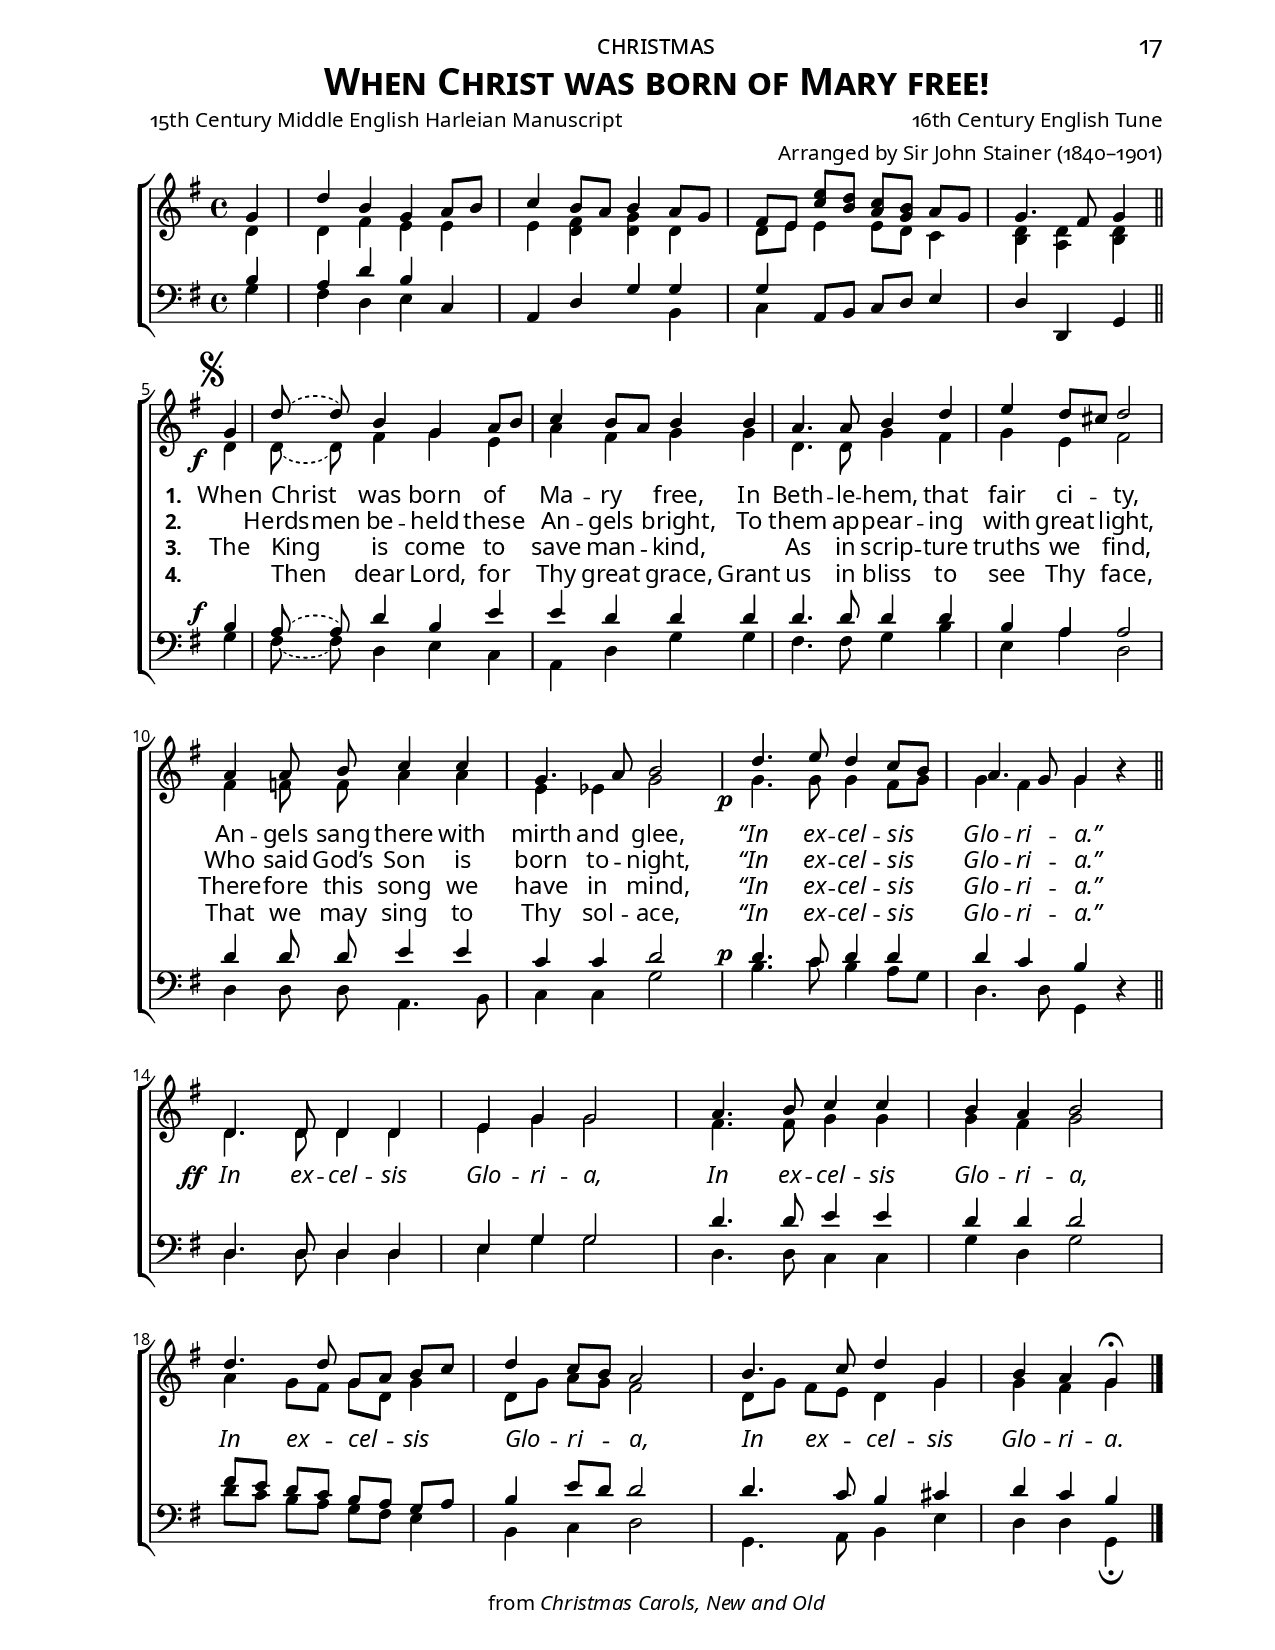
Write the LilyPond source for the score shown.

\version "2.14.2"
\include "util.ly"
\header {
  title = \markup{\override #'(font-name . "Garamond Premier Pro Semibold"){ \abs-fontsize #18 \smallCapsOldStyle"When Christ was born of Mary free!"}}
  poet = \markup\oldStyleNum"15th Century Middle English Harleian Manuscript"
  composer = \markup\oldStyleNum"16th Century English Tune"
  arranger = \markup\oldStyleNum"Arranged by Sir John Stainer (1840–1901)"
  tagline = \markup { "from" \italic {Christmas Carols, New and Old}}
}
\paper {
  paper-height = 11\in
  paper-width = 8.5\in
  indent = 0\in
  %system-system-spacing = #'((basic-distance . 10) (padding . 0))
  system-system-spacing =
    #'((basic-distance . 0)
       (minimum-distance . 0)
       (padding . -3)
       (stretchability . 100))
  ragged-last-bottom = ##f
  ragged-bottom = ##f
  two-sided = ##t
  inner-margin = 1\in
  outer-margin = 0.75\in
  top-margin = 0.26\in
  bottom-margin = 0.25\in
  first-page-number = #017
  print-first-page-number = ##t
  headerLine = \markup{\override #'(font-name . "Garamond Premier Pro") \smallCapsOldStyle"christmas"}
  oddHeaderMarkup = \markup\fill-line{
     \override #'(font-name . "Garamond Premier Pro")\abs-fontsize #12.5
     \combine 
        \fill-line{"" \on-the-fly #print-page-number-check-first
        \oldStylePageNum""
        }
        \fill-line{\headerLine}
  }
  evenHeaderMarkup = \markup {
     \override #'(font-name . "Garamond Premier Pro")\abs-fontsize #12.5
     \combine
        \on-the-fly #print-page-number-check-first
        \oldStylePageNum""
        \fill-line{\headerLine}
  }
}
#(set-global-staff-size 18) \paper{ #(define fonts (make-pango-font-tree "Garamond Premier Pro" "Garamond Premier Pro" "Garamond Premier Pro" (/ 18 20))) }
global = {
  \key g \major
  \time 4/4
  \autoBeamOff
  \override DynamicLineSpanner #'staff-padding = #0.0
  \override DynamicLineSpanner #'Y-extent = #'(1 . 1)
  \override DynamicText #'X-offset = #-3.5
}

sopMusic = \relative c'' {
  \partial 4 g4 |
  d' b g a8[ b] |
  c4 b8[ a] b4 a8[ g] |
  fis[ e] <e' c>[ <d b>] <c a>[ <b g>] a[ g] |
  \partial 4*3 g4. fis8 g4 | \break
  
  \mark \markup {\musicglyph #"scripts.segno"} \partial 4 g4_\f |
  \slurDashed d'8\noBeam(d) \slurSolid b4 g a8[ b] |
  c4 b8[ a] b4 b |
  a4. a8 b4 d |
  
  e d8[ cis] d2 |
  a4 a8\noBeam b8 c4 c |
  g4. a8 b2 |
  d4._\p e8 d4 c8[ b] |
  
  a4. g8 g4 b4\rest | \bar "||" \break
  d,4. d8 d4 d |
  e g g2 |
  a4. b8 c4 c |
  
  b a b2 | \break
  d4. d8 g,8[ a] b[ c] |
  d4 c8[ b] a2 |
  b4. c8 d4 g, |
  \partial 4*3 b a g4\fermata \bar "|."
  
}
sopWords = \lyricmode {
  
}

altoMusic = \relative c' {
  d4 |
  d fis e e |
  e <d fis> <d g> d |
  d8[ e] e4 e8[ d] c4 |
  <b d> <a d> <b d> |
  
  d |
  \slurDashed d8\noBeam( d) \slurSolid fis4 g e |
  a fis g g |
  d4. d8 g4 fis |
  
  g e fis2 |
  fis4 f8\noBeam f a4 a |
  e ees g2 |
  g4. g8 g4 fis8[ g] |
  
  g4 fis g s | \bar "||"
  d4. d8 d4 d |
  e g g2 |
  fis4. fis8 g4 g |
  
  g fis g2 |
  a4 g8[ fis] g[ d] g4 |
  d8[ g] a[ g] fis2 |
  d8[ g] fis[ e] d4 g |
  
  g fis g \bar "|."
}
altoWords = {
  \dropLyricsVI
  \lyricmode {
    \repeat unfold 16 { \skip 1 }
    \set stanza = #"1. "
    When Christ was born of Ma -- ry free,
    In Beth -- le -- hem, that fair ci -- ty,
    An -- gels sang there with mirth and glee,
    \markup\italic “In \markup\italic ex -- \markup\italic cel -- \markup\italic sis \markup\italic Glo -- \markup\italic ri -- \markup\italic a.”
  }
  \set stanza = \markup\dynamic"ff "
  \lyricmode {
    \dropLyricsIV
    \markup\italic In \markup\italic ex -- \markup\italic cel -- \markup\italic sis \markup\italic Glo -- \markup\italic ri -- \markup\italic a,
    \markup\italic In \markup\italic ex -- \markup\italic cel -- \markup\italic sis \markup\italic Glo -- \markup\italic ri -- \markup\italic a,
    \markup\italic In \markup\italic ex -- \markup\italic cel -- \markup\italic sis \markup\italic Glo -- \markup\italic ri -- \markup\italic a,
    \markup\italic In \markup\italic ex -- \markup\italic cel -- \markup\italic sis \markup\italic Glo -- \markup\italic ri -- \markup\italic a.
  }
}
altoWordsII = \lyricmode {
  \dropLyricsVI
  \repeat unfold 16 { \skip 1 }
  \set stanza = #"2. "
  \set ignoreMelismata = ##t
  _ Herds -- men
  \unset ignoreMelismata
  be -- held these An -- gels bright,
  To them ap -- pear -- ing with great light,
  Who said God’s Son is born to -- night,
  \markup\italic “In \markup\italic ex -- \markup\italic cel -- \markup\italic sis \markup\italic Glo -- \markup\italic ri -- \markup\italic a.”
}
altoWordsIII = \lyricmode {
  \dropLyricsVI
  \repeat unfold 16 { \skip 1 }
  \set stanza = #"3. "
  The King is come to save man -- kind, ""
  As in scrip -- ture truths we find,
  There -- fore this song we have in mind,
  \markup\italic “In \markup\italic ex -- \markup\italic cel -- \markup\italic sis \markup\italic Glo -- \markup\italic ri -- \markup\italic a.”
}
altoWordsIV = \lyricmode {
  \dropLyricsVI
  \repeat unfold 16 { \skip 1 }
  \set stanza = #"4. "
  _ Then dear Lord, for Thy great grace,
  Grant us in bliss to see Thy face,
  That we may sing to Thy sol -- ace,
  \markup\italic “In \markup\italic ex -- \markup\italic cel -- \markup\italic sis \markup\italic Glo -- \markup\italic ri -- \markup\italic a.”
}

tenorMusic = \relative c' {
  b4 |
  a d b c, |
  a d g g |
  g a,8[ b] c[ d] e4 |
  d d, g \bar "||"
  
  b'^\f |
  \slurDashed a8\noBeam( a) \slurSolid d4 b e |
  e d d d |
  d4. d8 d4 d |
  
  b a a2 |
  d4 d8\noBeam d e4 e |
  c c d2
  d4.^\p c8 d4 d |
  
  d c b s \bar "||"
  d,4. d8 d4 d |
  e g g2 |
  d'4. d8 e4 e |
  d d d2 |
  fis8[ e] d[ c] b[ a] g[ a] |
  b4 e8[ d] d2 |
  d4. c8 b4 cis |
  
  d c b \bar "|."
}
tenorWords = \lyricmode {

}

bassMusic = \relative c' {
  g4 |
  fis d e s |
  s4*3 b4 |
  c s4*3 |
  s4*3 \bar "||"
  
  g'4 |
  \slurDashed fis8\noBeam( fis) \slurSolid d4 e c |
  a d g g |
  fis4. fis8 g4 b |
  
  e, a d,2 |
  d4 d8\noBeam d a4. b8 |
  c4 c g'2 |
  b4. c8 b4 a8[ g] |
  
  d4. d8 g,4 d'\rest |
  d4. d8 d4 d |
  e g g2 |
  d4. d8 c4 c |
  
  g' d g2 |
  d'8[ c] b[ a] g[ fis] e4 |
  b c d2 |
  g,4. a8 b4 e |
  
  d d g,\fermata \bar "|."
}
bassWords = \lyricmode {

}

\score {
  <<
   \new ChoirStaff <<
%    \new Lyrics = sopranos \with { \override VerticalAxisGroup #'nonstaff-relatedstaff-spacing = #'((basic-distance . 1)) }
    \new Staff = women <<
      \new Voice = "sopranos" { \voiceOne << \global \sopMusic >> }
      \new Voice = "altos" { \voiceTwo << \global \altoMusic >> }
    >>
    \new Lyrics \with { alignAboveContext = #"women" \override VerticalAxisGroup #'nonstaff-relatedstaff-spacing = #'((basic-distance . 1))} \lyricsto "sopranos" \sopWords
    \new Lyrics = "altosIV"  \with { alignBelowContext = #"women" } \lyricsto "altos" \altoWordsIV
    \new Lyrics = "altosIII"  \with { alignBelowContext = #"women" } \lyricsto "altos" \altoWordsIII
    \new Lyrics = "altosII"  \with { alignBelowContext = #"women" } \lyricsto "altos" \altoWordsII
    \new Lyrics = "altos"  \with { alignBelowContext = #"women" } \lyricsto "altos" \altoWords
   \new Staff = men <<
      \clef bass
      \new Voice = "tenors" { \voiceOne << \global \tenorMusic >> }
      \new Voice = "basses" { \voiceTwo << \global \bassMusic >> }
    >>
    \new Lyrics \with { alignAboveContext = #"men" \override VerticalAxisGroup #'nonstaff-relatedstaff-spacing = #'((basic-distance . 1)) } \lyricsto "tenors" \tenorWords
    \new Lyrics \with { alignBelowContext = #"men" \override VerticalAxisGroup #'nonstaff-relatedstaff-spacing = #'((basic-distance . 1)) } \lyricsto "basses" \bassWords
  >>
%    \new PianoStaff << \new Staff { \new Voice { \pianoRH } } \new Staff { \clef "bass" \pianoLH } >>
  >>
  \layout {
  \context {
    \Lyrics
    \override LyricText #'font-size = #1.3
  }
    \context {
      \Score
      \override SpacingSpanner #'base-shortest-duration = #(ly:make-moment 1 2)
      \override SpacingSpanner #'common-shortest-duration = #(ly:make-moment 1 2)
    }
    \context {
      % Remove all empty staves
      % \Staff \RemoveEmptyStaves \override VerticalAxisGroup #'remove-first = ##t
    }
    \context {
      \Lyrics
      \override LyricText #'X-offset = #center-on-word
    }
  }
}

